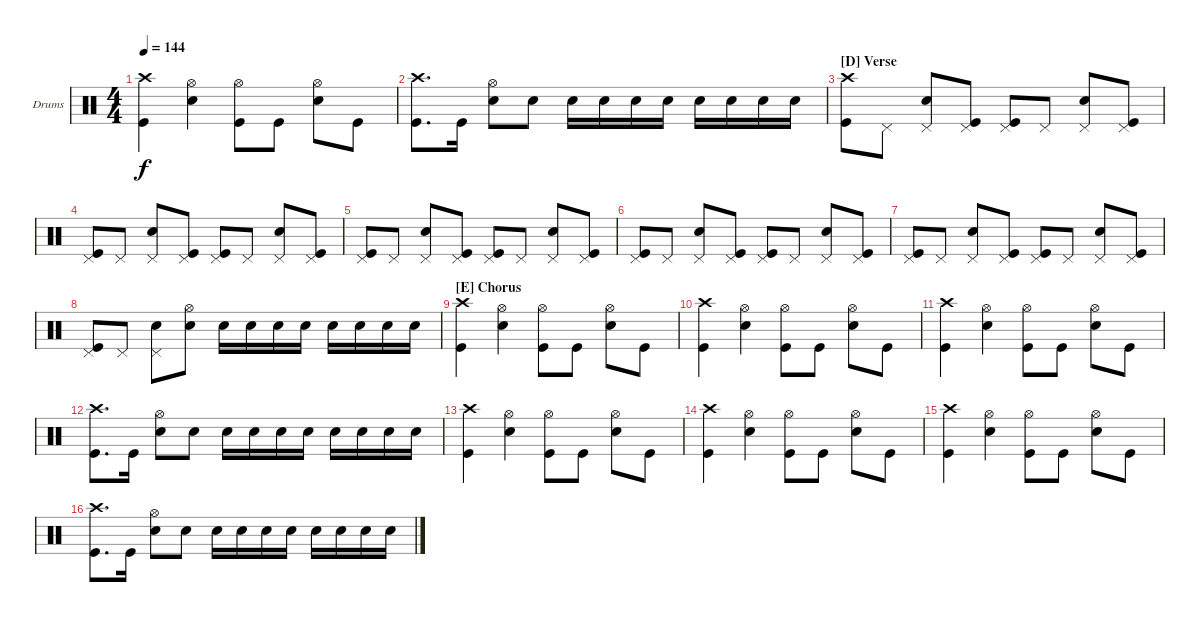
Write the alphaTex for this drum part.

\defaultSystemsLayout 4
\bracketExtendMode groupsimilarinstruments
\firstSystemTrackNameOrientation horizontal
\otherSystemsTrackNameOrientation horizontal
\track ("Drumkit" "Drums") {instrument percussion}
\staff {score}
\articulation defaults
\ts (4 4)
\tempo 144
\clef neutral
\scale
1.02648
\ks c
("Crash high (hit)" "Kick (hit)").4{dy f} ("Hi-Hat (open)" "Snare (hit) 2").4 ("Hi-Hat (open)" "Kick (hit)").8 "Kick (hit)".8 ("Hi-Hat (open)" "Snare (hit) 2").8 "Kick (hit)".8 |
\scale
0.973518 ("Crash high (hit)" "Kick (hit)").8{d} "Kick (hit)".16 ("Hi-Hat (open)" "Snare (hit) 2").8 "Snare (hit) 2".8 "Snare (hit) 2".16 "Snare (hit) 2".16 "Snare (hit) 2".16 "Snare (hit) 2".16 "Snare (hit) 2".16 "Snare (hit) 2".16 "Snare (hit) 2".16 "Snare (hit) 2".16 |
\section ("D" "Verse")
\scale
1.02648 ("Crash high (hit)" "Kick (hit)").8 "Pedal Hi-Hat (hit)".8 ("Pedal Hi-Hat (hit)" "Snare (hit) 2").8 ("Pedal Hi-Hat (hit)" "Kick (hit)").8 ("Pedal Hi-Hat (hit)" "Kick (hit)").8 "Pedal Hi-Hat (hit)".8 ("Pedal Hi-Hat (hit)" "Snare (hit) 2").8 ("Pedal Hi-Hat (hit)" "Kick (hit)").8 |
\scale
0.973518 ("Pedal Hi-Hat (hit)" "Kick (hit)").8 "Pedal Hi-Hat (hit)".8 ("Pedal Hi-Hat (hit)" "Snare (hit) 2").8 ("Pedal Hi-Hat (hit)" "Kick (hit)").8 ("Pedal Hi-Hat (hit)" "Kick (hit)").8 "Pedal Hi-Hat (hit)".8 ("Pedal Hi-Hat (hit)" "Snare (hit) 2").8 ("Pedal Hi-Hat (hit)" "Kick (hit)").8 |
\scale
1.02648 ("Pedal Hi-Hat (hit)" "Kick (hit)").8 "Pedal Hi-Hat (hit)".8 ("Pedal Hi-Hat (hit)" "Snare (hit) 2").8 ("Pedal Hi-Hat (hit)" "Kick (hit)").8 ("Pedal Hi-Hat (hit)" "Kick (hit)").8 "Pedal Hi-Hat (hit)".8 ("Pedal Hi-Hat (hit)" "Snare (hit) 2").8 ("Pedal Hi-Hat (hit)" "Kick (hit)").8 |
\scale
0.973518 ("Pedal Hi-Hat (hit)" "Kick (hit)").8 "Pedal Hi-Hat (hit)".8 ("Pedal Hi-Hat (hit)" "Snare (hit) 2").8 ("Pedal Hi-Hat (hit)" "Kick (hit)").8 ("Pedal Hi-Hat (hit)" "Kick (hit)").8 "Pedal Hi-Hat (hit)".8 ("Pedal Hi-Hat (hit)" "Snare (hit) 2").8 ("Pedal Hi-Hat (hit)" "Kick (hit)").8 |
\scale
1.02648 ("Pedal Hi-Hat (hit)" "Kick (hit)").8 "Pedal Hi-Hat (hit)".8 ("Pedal Hi-Hat (hit)" "Snare (hit) 2").8 ("Pedal Hi-Hat (hit)" "Kick (hit)").8 ("Pedal Hi-Hat (hit)" "Kick (hit)").8 "Pedal Hi-Hat (hit)".8 ("Pedal Hi-Hat (hit)" "Snare (hit) 2").8 ("Pedal Hi-Hat (hit)" "Kick (hit)").8 |
\scale
0.973518 ("Pedal Hi-Hat (hit)" "Kick (hit)").8 "Pedal Hi-Hat (hit)".8 ("Pedal Hi-Hat (hit)" "Snare (hit) 2").8 ("Hi-Hat (open)" "Snare (hit) 2").8 "Snare (hit) 2".16 "Snare (hit) 2".16 "Snare (hit) 2".16 "Snare (hit) 2".16 "Snare (hit) 2".16 "Snare (hit) 2".16 "Snare (hit) 2".16 "Snare (hit) 2".16 |
\section ("E" "Chorus")
\scale
1.02648 ("Crash high (hit)" "Kick (hit)").4 ("Hi-Hat (open)" "Snare (hit) 2").4 ("Hi-Hat (open)" "Kick (hit)").8 "Kick (hit)".8 ("Hi-Hat (open)" "Snare (hit) 2").8 "Kick (hit)".8 |
\scale
0.973518 ("Crash high (hit)" "Kick (hit)").4 ("Hi-Hat (open)" "Snare (hit) 2").4 ("Hi-Hat (open)" "Kick (hit)").8 "Kick (hit)".8 ("Hi-Hat (open)" "Snare (hit) 2").8 "Kick (hit)".8 |
\scale
1.02648 ("Crash high (hit)" "Kick (hit)").4 ("Hi-Hat (open)" "Snare (hit) 2").4 ("Hi-Hat (open)" "Kick (hit)").8 "Kick (hit)".8 ("Hi-Hat (open)" "Snare (hit) 2").8 "Kick (hit)".8 |
\scale
0.973518 ("Crash high (hit)" "Kick (hit)").8{d} "Kick (hit)".16 ("Hi-Hat (open)" "Snare (hit) 2").8 "Snare (hit) 2".8 "Snare (hit) 2".16 "Snare (hit) 2".16 "Snare (hit) 2".16 "Snare (hit) 2".16 "Snare (hit) 2".16 "Snare (hit) 2".16 "Snare (hit) 2".16 "Snare (hit) 2".16 |
\scale
1.02648 ("Crash high (hit)" "Kick (hit)").4 ("Hi-Hat (open)" "Snare (hit) 2").4 ("Hi-Hat (open)" "Kick (hit)").8 "Kick (hit)".8 ("Hi-Hat (open)" "Snare (hit) 2").8 "Kick (hit)".8 |
\scale
0.973518 ("Crash high (hit)" "Kick (hit)").4 ("Hi-Hat (open)" "Snare (hit) 2").4 ("Hi-Hat (open)" "Kick (hit)").8 "Kick (hit)".8 ("Hi-Hat (open)" "Snare (hit) 2").8 "Kick (hit)".8 |
\scale
1.02648 ("Crash high (hit)" "Kick (hit)").4 ("Hi-Hat (open)" "Snare (hit) 2").4 ("Hi-Hat (open)" "Kick (hit)").8 "Kick (hit)".8 ("Hi-Hat (open)" "Snare (hit) 2").8 "Kick (hit)".8 |
\scale
0.973518 ("Crash high (hit)" "Kick (hit)").8{d} "Kick (hit)".16 ("Hi-Hat (open)" "Snare (hit) 2").8 "Snare (hit) 2".8 "Snare (hit) 2".16 "Snare (hit) 2".16 "Snare (hit) 2".16 "Snare (hit) 2".16 "Snare (hit) 2".16 "Snare (hit) 2".16 "Snare (hit) 2".16 "Snare (hit) 2".16
